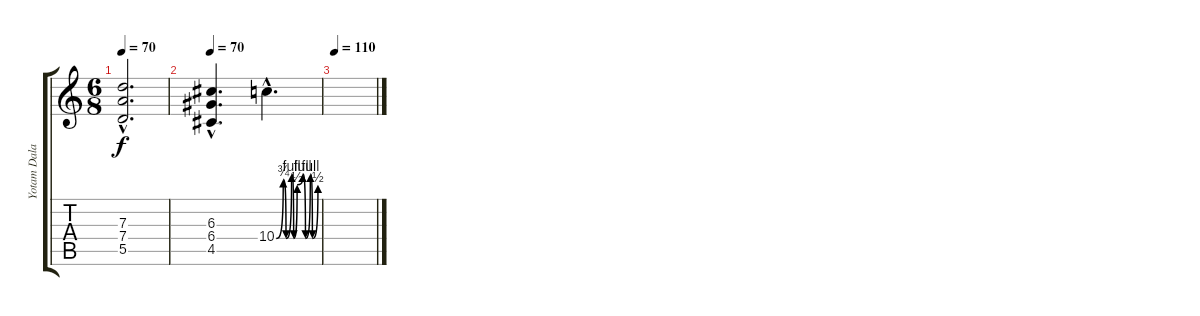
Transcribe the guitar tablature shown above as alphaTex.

\track ("Yotam Dalal" "Yotam Dala") {instrument distortionguitar}
\staff {score tabs}
\tuning (E4 B3 G3 D3 A2 E2) {hide}
\ts (6 8)
\tempo 70
\clef g2
\ks c
(7.3{hac} 7.4{hac} 5.5{hac}).2{d dy f} |
\tempo 70
(6.3{hac} 6.4{hac} 4.5{hac}).4{d} 10.4{be (custom 0 0 10 3 14 0 22 4 25 0 30 2 38 4 42 0 49 4 52 0 60 2) hac}.4{d instrument guitarharmonics} |
\tempo 110
